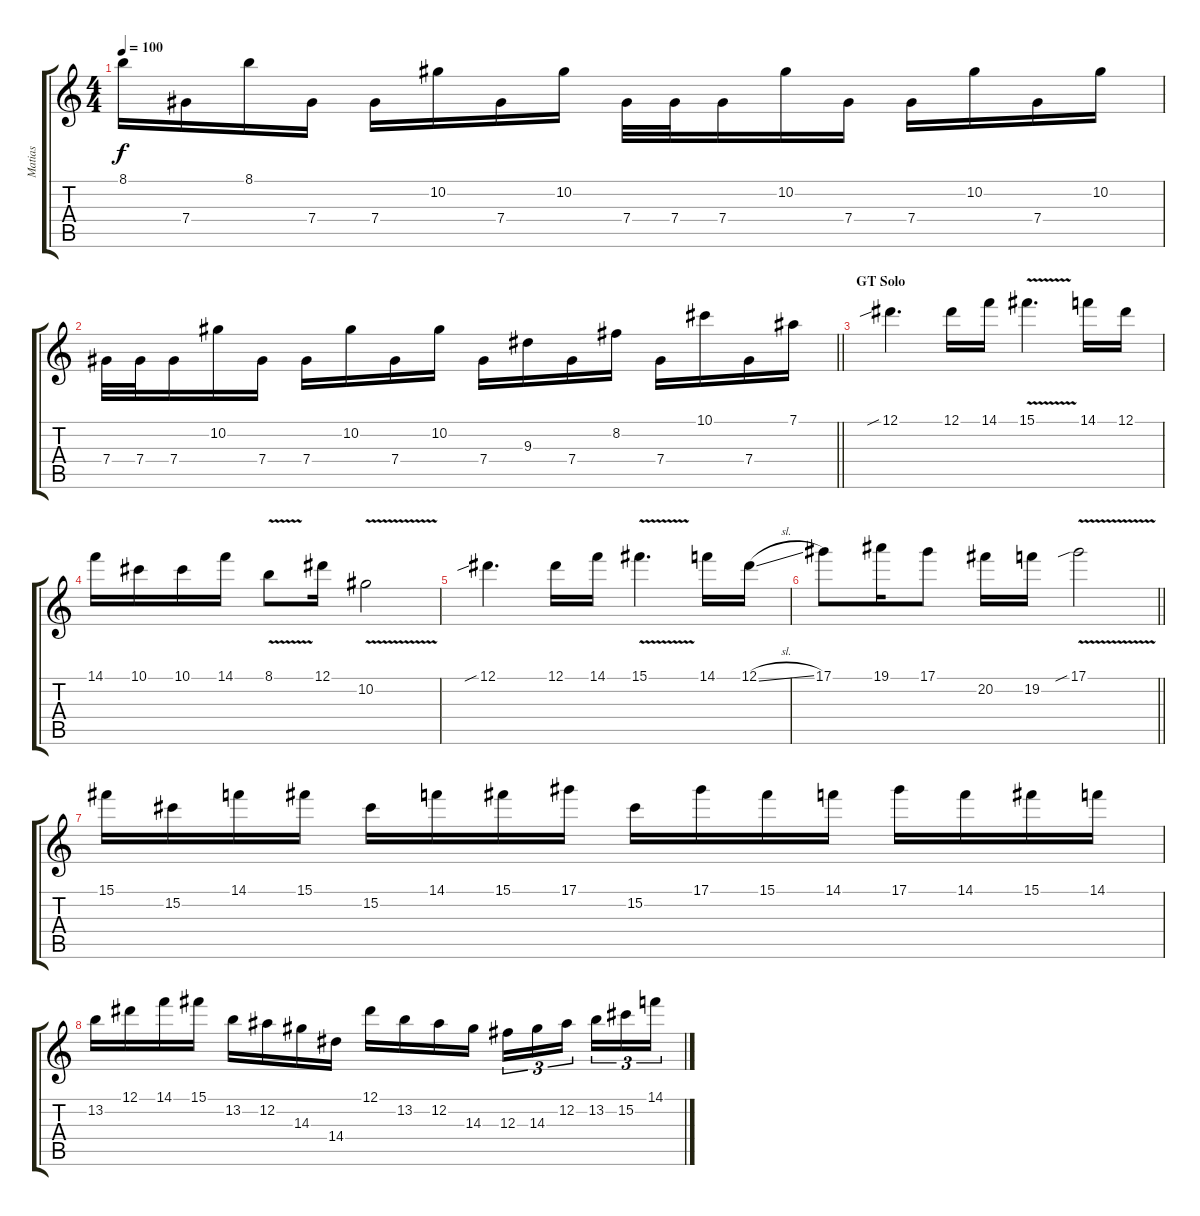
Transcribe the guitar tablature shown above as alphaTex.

\track ("Matias" "Matias") {instrument distortionguitar}
\staff {score tabs}
\tuning (Eb4 Bb3 Gb3 Db3 Ab2 Db2) {hide}
\ts (4 4)
\tempo 100
\clef g2
\ks c
8.1.16{dy f} 7.4.16 8.1.16 7.4.16 7.4.16 10.2.16 7.4.16 10.2.16 7.4.32 7.4.32 7.4.16 10.2.16 7.4.16 7.4.16 10.2.16 7.4.16 10.2.16 |
\barLineRight lightlight
7.4.32 7.4.32 7.4.16 10.2.16 7.4.16 7.4.16 10.2.16 7.4.16 10.2.16 7.4.16 9.3.16 7.4.16 8.2.16 7.4.16 10.1.16 7.4.16 7.1.16 |
\section ("" "GT Solo")
12.1{sib}.4{d} 12.1.16 14.1.16 15.1{v}.4{d} 14.1.16 12.1.16 |
14.1.16 10.1.16 10.1.16 14.1.16 8.1{v}.8 12.1.16 10.2{v}.2 |
12.1{sib}.4{d} 12.1.16 14.1.16 15.1{v}.4{d} 14.1.16 12.1{sl}.16 |
\barLineRight lightlight
17.1.8 19.1.16 17.1.8 20.2.16 19.2.16 17.1{v sib}.2 |
\section ("" "")
15.1.16 15.2.16 14.1.16 15.1.16 15.2.16 14.1.16 15.1.16 17.1.16 15.2.16 17.1.16 15.1.16 14.1.16 17.1.16 14.1.16 15.1.16 14.1.16 |
13.2.16 12.1.16 14.1.16 15.1.16 13.2.16 12.2.16 14.3.16 14.4.16 12.1.16 13.2.16 12.2.16 14.3.16 12.3.16{tu (3 2)} 14.3.16{tu (3 2)} 12.2.16{tu (3 2) beam splitsecondary} 13.2.16{tu (3 2)} 15.2.16{tu (3 2)} 14.1.16{tu (3 2)}
